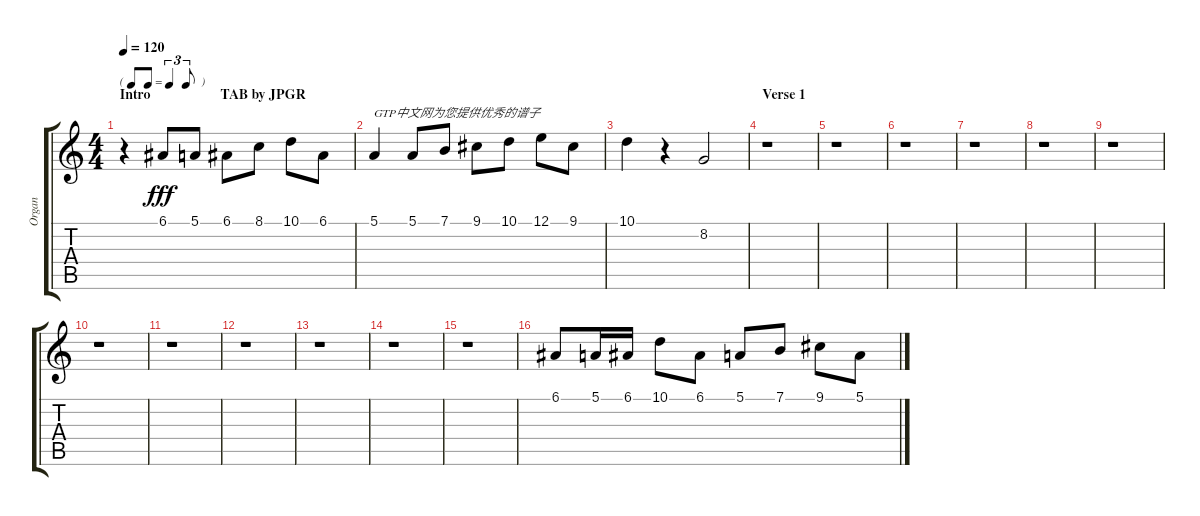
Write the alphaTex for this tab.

\track ("Organ" "Organ") {instrument fx3crystal}
\staff {score tabs}
\tuning (E4 B3 G3 D3 A2 E2) {hide}
\ts (4 4)
\tf triplet8th
\section ("" "Intro                    TAB by JPGR")
\tempo 120
\clef g2
\ks c
r.4{dy fff instrument fx3crystal} 6.1.8 5.1.8 6.1.8 8.1.8 10.1.8 6.1.8 |
5.1.4{txt "GTP中文网为您提供优秀的谱子"} 5.1.8 7.1.8 9.1.8 10.1.8 12.1.8 9.1.8 |
10.1.4 r.4 8.2.2 |
\section ("" "Verse 1")
r.1 |
r.1 |
r.1 |
r.1 |
r.1 |
r.1 |
r.1 |
r.1 |
r.1 |
r.1 |
r.1 |
r.1 |
6.1.8 5.1.16 6.1.16 10.1.8 6.1.8 5.1.8 7.1.8 9.1.8 5.1.8
